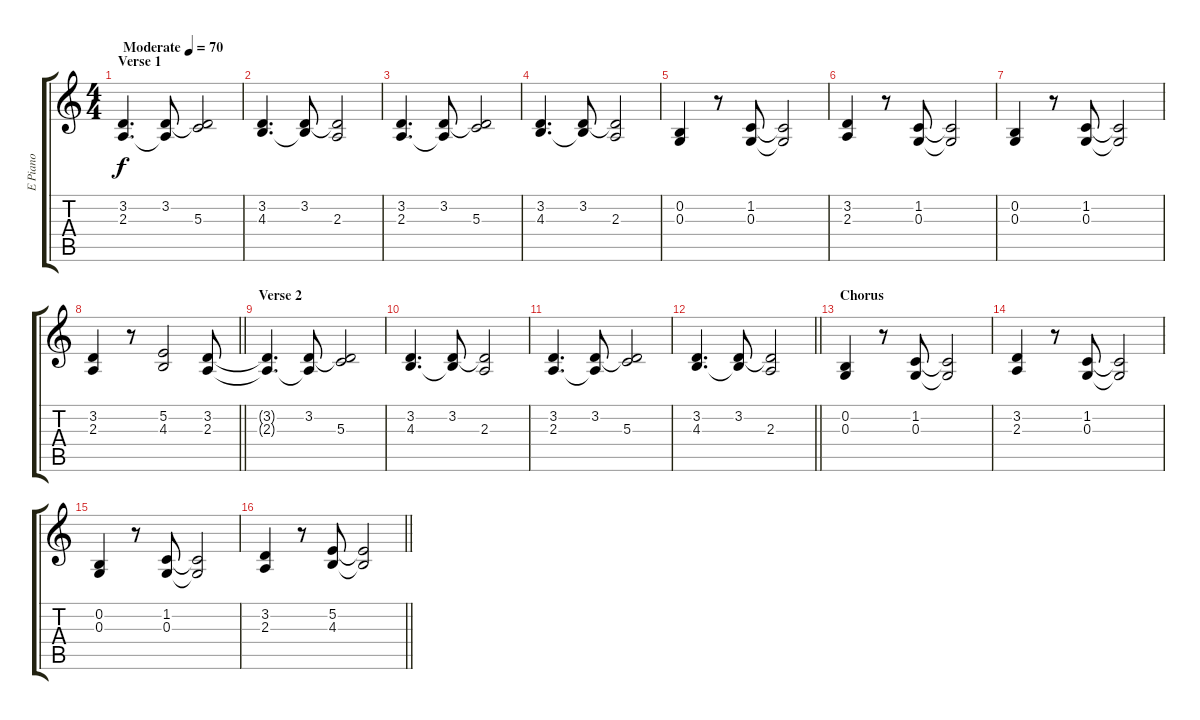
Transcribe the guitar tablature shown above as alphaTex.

\track ("E Piano" "E Piano") {instrument electricpiano1}
\staff {score tabs}
\tuning (E4 B3 G3 D3 A2 E2) {hide}
\ts (4 4)
\section ("" "Verse 1")
\tempo (70 "Moderate")
\clef g2
\ks c
(3.2 2.3).4{d dy f instrument electricpiano1} (3.2 2.3{t}).8 (3.2{t} 5.3).2 |
(3.2 4.3).4{d} (3.2 4.3{t}).8 (3.2{t} 2.3).2 |
(3.2 2.3).4{d} (3.2 2.3{t}).8 (3.2{t} 5.3).2 |
(3.2 4.3).4{d} (3.2 4.3{t}).8 (3.2{t} 2.3).2 |
(0.2 0.3).4 r.8 (1.2 0.3).8 (1.2{t} 0.3{t}).2 |
(3.2 2.3).4 r.8 (1.2 0.3).8 (1.2{t} 0.3{t}).2 |
(0.2 0.3).4 r.8 (1.2 0.3).8 (1.2{t} 0.3{t}).2 |
\barLineRight lightlight
(3.2 2.3).4 r.8 (5.2 4.3).2 (3.2 2.3).8 |
\section ("" "Verse 2")
(3.2{t} 2.3{t}).4{d} (3.2 2.3{t}).8 (3.2{t} 5.3).2 |
(3.2 4.3).4{d} (3.2 4.3{t}).8 (3.2{t} 2.3).2 |
(3.2 2.3).4{d} (3.2 2.3{t}).8 (3.2{t} 5.3).2 |
\barLineRight lightlight
(3.2 4.3).4{d} (3.2 4.3{t}).8 (3.2{t} 2.3).2 |
\section ("" "Chorus")
(0.2 0.3).4 r.8 (1.2 0.3).8 (1.2{t} 0.3{t}).2 |
(3.2 2.3).4 r.8 (1.2 0.3).8 (1.2{t} 0.3{t}).2 |
(0.2 0.3).4 r.8 (1.2 0.3).8 (1.2{t} 0.3{t}).2 |
\barLineRight lightlight
(3.2 2.3).4 r.8 (5.2 4.3).8 (5.2{t} 4.3{t}).2
